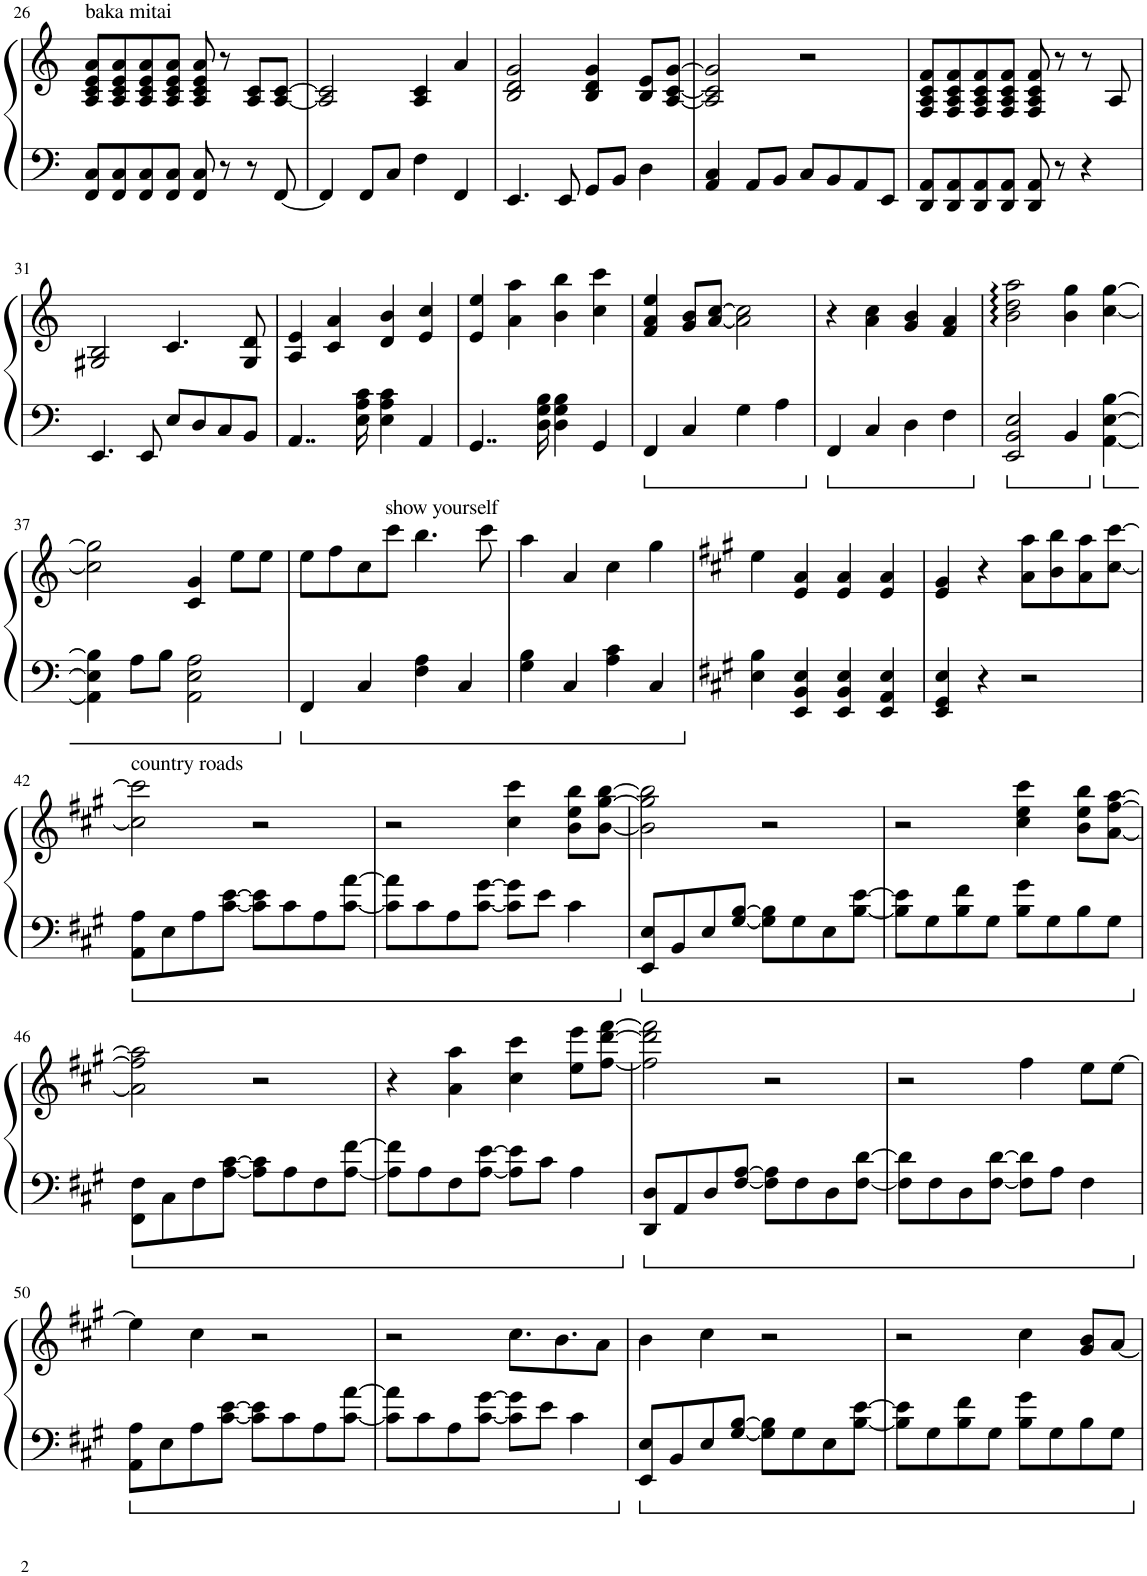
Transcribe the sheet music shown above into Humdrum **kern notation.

**kern	**kern
*part1	*part1
*staff2	*staff1
*I"Piano	*
*I'Pno.	*
!!LO:PB:g=z
*clefF4	*clefG2
*k[]	*k[]
*M4/4	*M4/4
=26	=26
!	!LO:TX:a:t=baka mitai
8FF/ 8C/L	8A/ 8c/ 8e/ 8a/L
8FF/ 8C/	8A/ 8c/ 8e/ 8a/
8FF/ 8C/	8A/ 8c/ 8e/ 8a/
8FF/ 8C/J	8A/ 8c/ 8e/ 8a/J
8FF/ 8C/	8A/ 8c/ 8e/ 8a/
8r	8r
8r	8A/ 8c/L
[8FF/	[8A/ [8c/J
=27	=27
4FF/]	2A/] 2c/]
8FF/L	.
8C/J	.
4F\	4A/ 4c/
4FF/	4a/
=28	=28
4.EE/	2B/ 2d/ 2g/
8EE/	.
8GG/L	4B/ 4d/ 4g/
8BB/J	.
4D\	8B/ 8e/L
.	[8A/ [8c/ [8g/J
=29	=29
4AA/ 4C/	2A/] 2c/] 2g/]
8AA/L	.
8BB/J	.
8C/L	2r
8BB/	.
8AA/	.
8EE/J	.
=30	=30
8DD/ 8AA/L	8F/ 8A/ 8c/ 8f/L
8DD/ 8AA/	8F/ 8A/ 8c/ 8f/
8DD/ 8AA/	8F/ 8A/ 8c/ 8f/
8DD/ 8AA/J	8F/ 8A/ 8c/ 8f/J
8DD/ 8AA/	8F/ 8A/ 8c/ 8f/
8r	8r
4r	8r
.	8A/
!!LO:LB:g=z
=31	=31
4.EE/	2G#X/ 2B/
8EE/	.
8E/L	4.c/
8D/	.
8C/	.
8BB/J	8G#/ 8d/
=32	=32
4..AA/	4A/ 4e/
.	4c/ 4a/
16E\ 16A\ 16c\	.
4E\ 4A\ 4c\	4d/ 4b/
4AA/	4e/ 4cc/
=33	=33
4..GG/	4e/ 4ee/
.	4a\ 4aa\
16D\ 16G\ 16B\	.
4D\ 4G\ 4B\	4b\ 4bb\
4GG/	4cc\ 4ccc\
=34	=34
4FF/	4f/ 4a/ 4ee/
4C/	8g/ 8b/L
.	[8a/ [8cc/J
4G\	2a\] 2cc\]
4A\	.
=35	=35
4FF/	4r
4C/	4a\ 4cc\
4D\	4g/ 4b/
4F\	4f/ 4a/
=36	=36
2EE/ 2BB/ 2E/	2b\ 2dd\ 2aa\
4BB/	4b\ 4gg\
[4AA\ [4E\ [4B\	[4cc\ [4gg\
!!LO:LB:g=z
=37	=37
4AA\] 4E\] 4B\]	2cc\] 2gg\]
8A\L	.
8B\J	.
2AA\ 2E\ 2A\	4c/ 4g/
.	8ee\L
.	8ee\J
=38	=38
4FF/	8ee\L
.	8ff\
4C/	8cc\
!	!LO:TX:a:t=show yourself
.	8ccc\J
4F\ 4A\	4.bb\
4C/	.
.	8ccc\
=39	=39
4G\ 4B\	4aa\
4C/	4a/
4A\ 4c\	4cc\
4C/	4gg\
=40	=40
*k[f#c#g#]	*k[f#c#g#]
4E\ 4B\	4ee\
4EE/ 4BB/ 4E/	4e/ 4a/
4EE/ 4BB/ 4E/	4e/ 4a/
4EE/ 4AA/ 4E/	4e/ 4a/
=41	=41
4EE/ 4GG#/ 4E/	4e/ 4g#/
4r	4r
2r	8a\ 8aa\L
.	8b\ 8bb\
.	8a\ 8aa\
.	[8cc#\ [8ccc#\J
!!LO:LB:g=z
=42	=42
!	!LO:TX:a:t=country roads
8AA\ 8A\L	2cc#\] 2ccc#\]
8E\	.
8A\	.
[8c#\ [8e\J	.
8c#\] 8e\]L	2r
8c#\	.
8A\	.
[8c#\ [8a\J	.
=43	=43
8c#\] 8a\]L	2r
8c#\	.
8A\	.
[8c#\ [8g#\J	.
8c#\] 8g#\]L	4cc#\ 4ccc#\
8e\J	.
4c#\	8b\ 8ee\ 8bb\L
.	[8b\ [8gg#\ [8bb\J
=44	=44
8EE/ 8E/L	2b\] 2gg#\] 2bb\]
8BB/	.
8E/	.
[8G#/ [8B/J	.
8G#\] 8B\]L	2r
8G#\	.
8E\	.
[8B\ [8e\J	.
=45	=45
8B\] 8e\]L	2r
8G#\	.
8B\ 8f#\	.
8G#\J	.
8B\ 8g#\L	4cc#\ 4ee\ 4ccc#\
8G#\	.
8B\	8b\ 8ee\ 8bb\L
8G#\J	[8a\ [8ff#\ [8aa\J
!!LO:LB:g=z
=46	=46
8FF#\ 8F#\L	2a\] 2ff#\] 2aa\]
8C#\	.
8F#\	.
[8A\ [8c#\J	.
8A\] 8c#\]L	2r
8A\	.
8F#\	.
[8A\ [8f#\J	.
=47	=47
8A\] 8f#\]L	4r
8A\	.
8F#\	4a\ 4aa\
[8A\ [8e\J	.
8A\] 8e\]L	4cc#\ 4ccc#\
8c#\J	.
4A\	8ee\ 8eee\L
.	[8ff#\ [8ddd\ [8fff#\J
=48	=48
8DD/ 8D/L	2ff#\] 2ddd\] 2fff#\]
8AA/	.
8D/	.
[8F#/ [8A/J	.
8F#\] 8A\]L	2r
8F#\	.
8D\	.
[8F#\ [8d\J	.
=49	=49
8F#\] 8d\]L	2r
8F#\	.
8D\	.
[8F#\ [8d\J	.
8F#\] 8d\]L	4ff#\
8A\J	.
4F#\	8ee\L
.	[8ee\J
!!LO:LB:g=z
=50	=50
8AA\ 8A\L	4ee\]
8E\	.
8A\	4cc#\
[8c#\ [8e\J	.
8c#\] 8e\]L	2r
8c#\	.
8A\	.
[8c#\ [8a\J	.
=51	=51
8c#\] 8a\]L	2r
8c#\	.
8A\	.
[8c#\ [8g#\J	.
8c#\] 8g#\]L	8.cc#\L
8e\J	.
.	8.b\
4c#\	.
.	8a\J
=52	=52
8EE/ 8E/L	4b\
8BB/	.
8E/	4cc#\
[8G#/ [8B/J	.
8G#\] 8B\]L	2r
8G#\	.
8E\	.
[8B\ [8e\J	.
=53	=53
8B\] 8e\]L	2r
8G#\	.
8B\ 8f#\	.
8G#\J	.
8B\ 8g#\L	4cc#\
8G#\	.
8B\	8g#/ 8b/L
8G#\J	[8a/J
=	=
*-	*-
